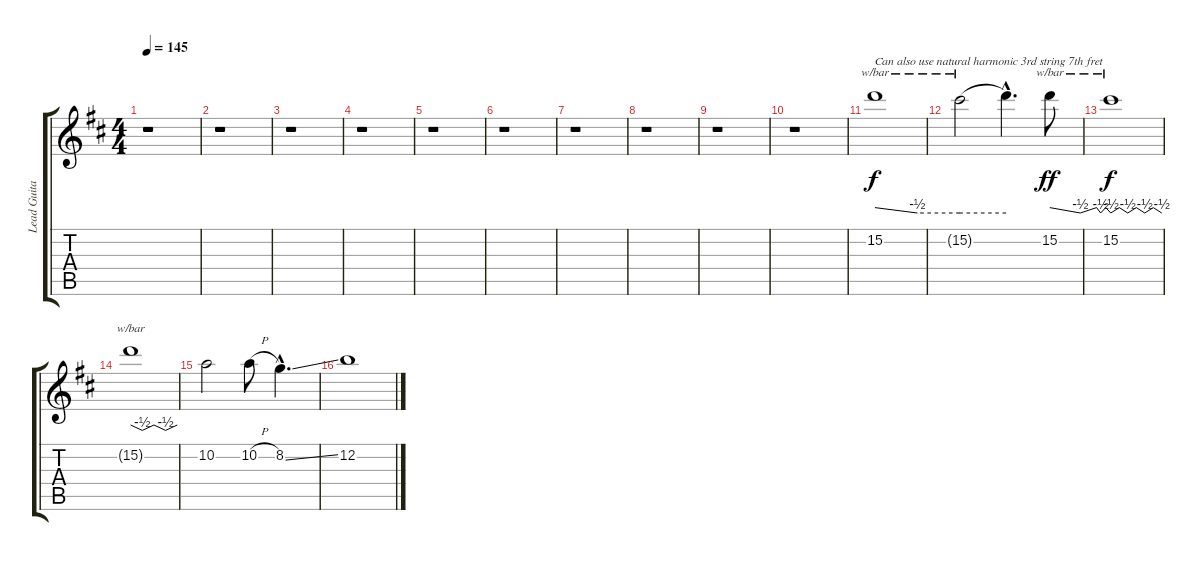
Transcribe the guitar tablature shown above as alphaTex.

\track ("Lead Guitar" "Lead Guita") {instrument distortionguitar}
\staff {score tabs}
\tuning (E4 B3 G3 D3 A2 E2) {hide}
\ts (4 4)
\tempo 145
\clef g2
\ks d
r.1{dy f} |
r.1 |
r.1 |
r.1 |
r.1 |
r.1 |
r.1 |
r.1 |
r.1 |
r.1 |
15.2.1{tbe (custom default 0 0 30 -2 60 -2) txt "Can also use natural harmonic 3rd string 7th fret"} |
15.2{t}.2{tbe (hold default 0 -2 60 -2)} 15.2{hac t}.4{d} 15.2.8{tbe (custom default 0 0 30 -2 46 0 50 -2 55 0 60 -2) dy ff} |
15.2.1{tbe (custom default 0 -2 10 0 20 -2 30 0 40 -2 50 0 60 -2) dy f} |
15.2{t}.1{tbe (custom default 0 0 15 -2 30 0 45 -2 60 0)} |
10.2.2 10.2{h}.8 8.2{ss hac}.4{d} |
12.2.1
